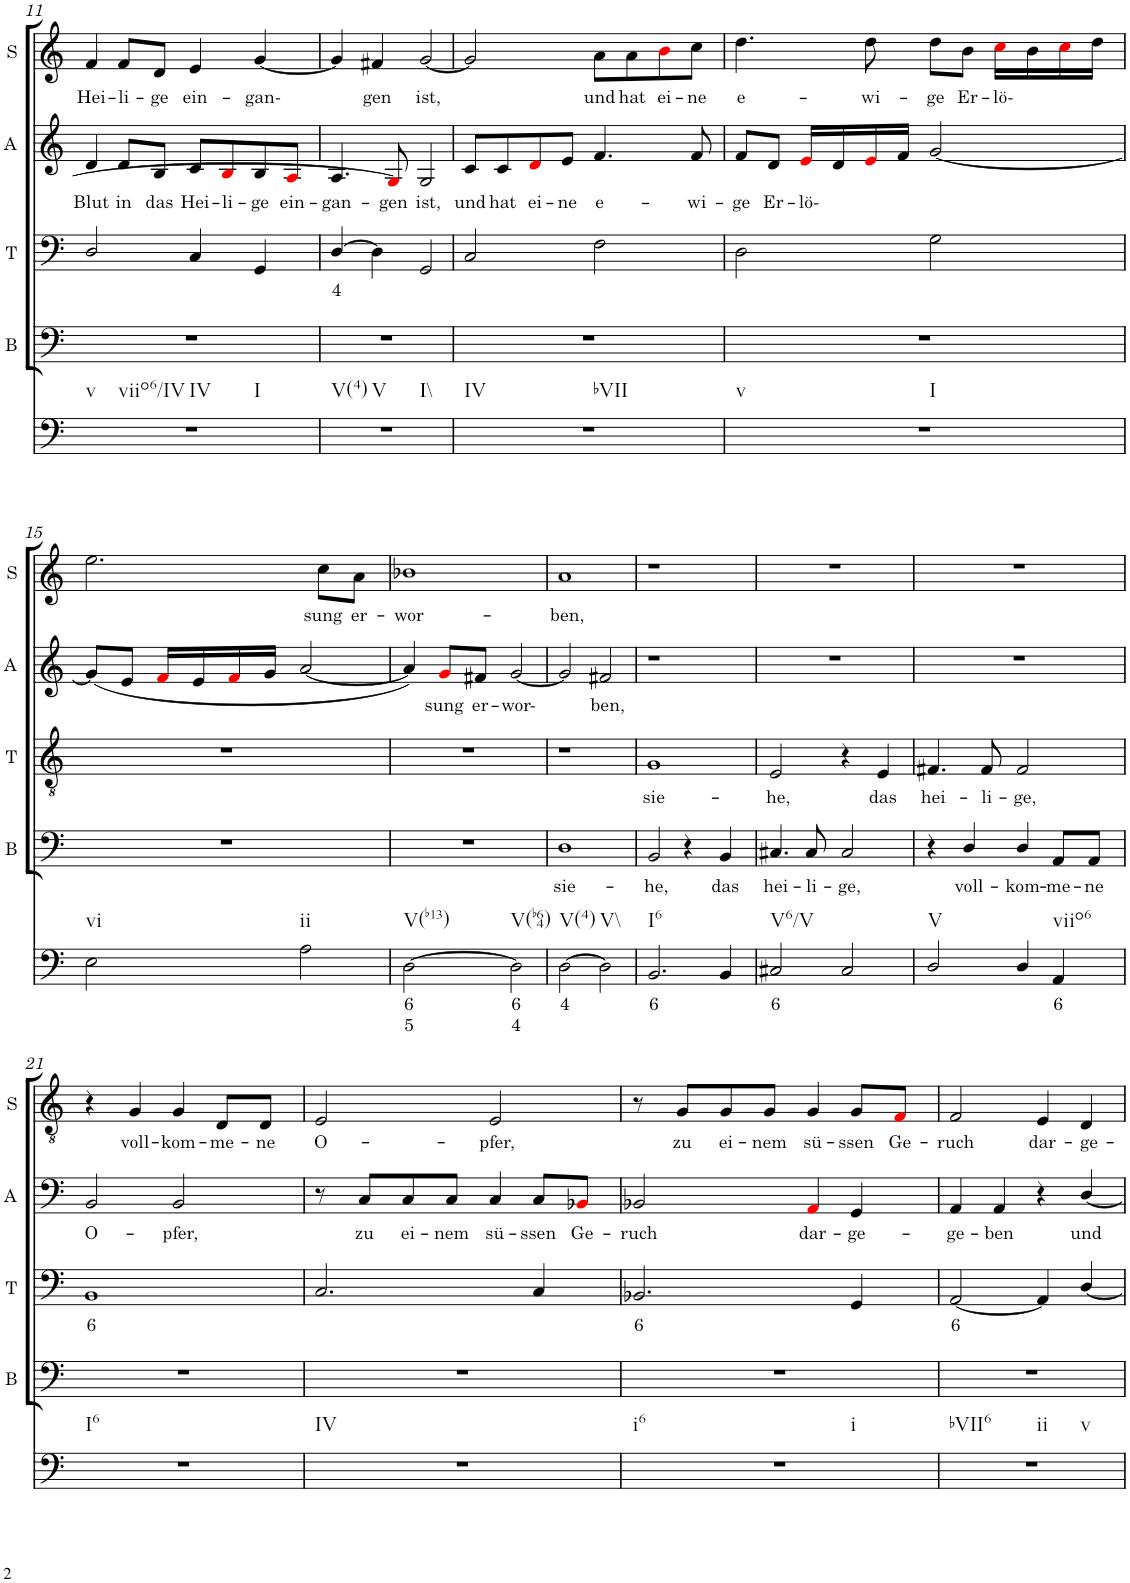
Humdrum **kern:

**kern	**text	**text	**kern	**text	**kern	**text	**kern	**text	**kern	**text
*part5	*part5	*part5	*part4	*part4	*part3	*part3	*part2	*part2	*part1	*part1
*staff5	*staff5	*staff5	*staff4	*staff4	*staff3	*staff3	*staff2	*staff2	*staff1	*staff1
*I"Continuo	*	*	*I"Bass	*	*I"Tenor	*	*I"Alto	*	*I"Soprano	*
*	*	*	*I'B	*	*I'T	*	*I'A	*	*I'S	*
!!LO:PB:g=z
*clefG2	*	*	*clefG2	*	*clefF4	*	*clefF4	*	*clefGv2	*
*k[]	*	*	*k[]	*	*k[]	*	*k[]	*	*k[]	*
*	*	*	*	*	*M4/4	*	*M4/4	*	*M4/4	*
=11	=11	=11	=11	=11	=11	=11	=11	=11	=11	=11
!LO:TX:b:t=v	!	!	!	!	!	!	!	!	!	!
!LO:TX:b:t=viio6/IV	!	!	!	!	!	!	!	!	!	!
!LO:TX:b:t=IV	!	!	!	!	!	!	!	!	!	!
!LO:TX:b:t=I	!	!	!	!	!	!	!	!	!	!
!	!	!	!	!	!	!	!	!LO:LY:b	!	!LO:LY:b
1r	.	.	1r	.	2D/	.	4d/	Blut	4f/	Hei-
!	!	!	!	!	!	!	!	!LO:LY:b	!	!LO:LY:b
.	.	.	.	.	.	.	8d/L	in	8f/L	li-
!	!	!	!	!	!	!	!	!LO:LY:b	!	!LO:LY:b
.	.	.	.	.	.	.	8B/J	das	8d/J	ge
!	!	!	!	!	!	!	!	!LO:LY:b	!	!LO:LY:b
.	.	.	.	.	4C/	.	8c/L	Hei-	4e/	ein-
!	!	!	!	!	!	!	!	!LO:LY:b	!	!
.	.	.	.	.	.	.	8Bi/	li-	.	.
!	!	!	!	!	!	!	!	!LO:LY:b	!	!LO:LY:b
.	.	.	.	.	4GG/	.	8B/	ge	[4g/	gan-
!	!	!	!	!	!	!	!	!LO:LY:b	!	!
.	.	.	.	.	.	.	8Ai/J	ein-	.	.
=12	=12	=12	=12	=12	=12	=12	=12	=12	=12	=12
!LO:TX:b:t=V(4)	!	!	!	!	!	!	!	!	!	!
!LO:TX:b:t=V	!	!	!	!	!	!	!	!	!	!
!LO:TX:b:t=I\\	!	!	!	!	!	!	!	!	!	!
!	!	!	!	!	!	!LO:LY:b	!	!LO:LY:b	!	!
1r	.	.	1r	.	[4D/	4	4.A/	gan-	4g/]	.
!	!	!	!	!	!	!	!	!	!	!LO:LY:b
.	.	.	.	.	4D\]	.	.	.	4f#X/	gen
!	!	!	!	!	!	!	!	!LO:LY:b	!	!
.	.	.	.	.	.	.	8Gi/]	gen	.	.
!	!	!	!	!	!	!	!	!LO:LY:b	!	!LO:LY:b
.	.	.	.	.	2GG/	.	2G/	ist,	[2g/	ist,
=13	=13	=13	=13	=13	=13	=13	=13	=13	=13	=13
!LO:TX:b:t=IV	!	!	!	!	!	!	!	!	!	!
!LO:TX:b:t=bVII	!	!	!	!	!	!	!	!	!	!
!	!	!	!	!	!	!	!	!LO:LY:b	!	!
1r	.	.	1r	.	2C/	.	8c/L	und	2g/]	.
!	!	!	!	!	!	!	!	!LO:LY:b	!	!
.	.	.	.	.	.	.	8c/	hat	.	.
!	!	!	!	!	!	!	!	!LO:LY:b	!	!
.	.	.	.	.	.	.	8di/	ei-	.	.
!	!	!	!	!	!	!	!	!LO:LY:b	!	!
.	.	.	.	.	.	.	8e/J	ne	.	.
!	!	!	!	!	!	!	!	!LO:LY:b	!	!LO:LY:b
.	.	.	.	.	2F\	.	4.f/	e-	8a\L	und
!	!	!	!	!	!	!	!	!	!	!LO:LY:b
.	.	.	.	.	.	.	.	.	8a\	hat
!	!	!	!	!	!	!	!	!	!	!LO:LY:b
.	.	.	.	.	.	.	.	.	8bi\	ei-
!	!	!	!	!	!	!	!	!LO:LY:b	!	!LO:LY:b
.	.	.	.	.	.	.	8f/	wi-	8cc\J	ne
=14	=14	=14	=14	=14	=14	=14	=14	=14	=14	=14
!LO:TX:b:t=v	!	!	!	!	!	!	!	!	!	!
!LO:TX:b:t=I	!	!	!	!	!	!	!	!	!	!
!	!	!	!	!	!	!	!	!LO:LY:b	!	!LO:LY:b
1r	.	.	1r	.	2D\	.	8f/L	ge	4.dd\	e-
!	!	!	!	!	!	!	!	!LO:LY:b	!	!
.	.	.	.	.	.	.	8d/J	Er-	.	.
!	!	!	!	!	!	!	!	!LO:LY:b	!	!
.	.	.	.	.	.	.	16ei/LL	lö-	.	.
.	.	.	.	.	.	.	16d/	.	.	.
!	!	!	!	!	!	!	!	!	!	!LO:LY:b
.	.	.	.	.	.	.	16ei/	.	8dd\	wi-
.	.	.	.	.	.	.	16f/JJ	.	.	.
!	!	!	!	!	!	!	!	!	!	!LO:LY:b
.	.	.	.	.	2G\	.	[2g/	.	8dd\L	ge
!	!	!	!	!	!	!	!	!	!	!LO:LY:b
.	.	.	.	.	.	.	.	.	8b\J	Er-
!	!	!	!	!	!	!	!	!	!	!LO:LY:b
.	.	.	.	.	.	.	.	.	16cci\LL	lö-
.	.	.	.	.	.	.	.	.	16b\	.
.	.	.	.	.	.	.	.	.	16cci\	.
.	.	.	.	.	.	.	.	.	16dd\JJ	.
!!LO:LB:g=z
=15	=15	=15	=15	=15	=15	=15	=15	=15	=15	=15
!LO:TX:b:t=vi	!	!	!	!	!	!	!	!	!	!
2E\	.	.	1r	.	1r	.	(8g/L]	.	2.ee\	.
.	.	.	.	.	.	.	8e/J	.	.	.
.	.	.	.	.	.	.	16fi/LL	.	.	.
.	.	.	.	.	.	.	16e/	.	.	.
.	.	.	.	.	.	.	16fi/	.	.	.
.	.	.	.	.	.	.	16g/JJ	.	.	.
!LO:TX:b:t=ii	!	!	!	!	!	!	!	!	!	!
2A\	.	.	.	.	.	.	[2a/	.	.	.
!	!	!	!	!	!	!	!	!	!	!LO:LY:b
.	.	.	.	.	.	.	.	.	8cc\L	sung
!	!	!	!	!	!	!	!	!	!	!LO:LY:b
.	.	.	.	.	.	.	.	.	8a\J	er-
=16	=16	=16	=16	=16	=16	=16	=16	=16	=16	=16
!LO:TX:b:t=V(b13)	!	!	!	!	!	!	!	!	!	!
!	!LO:LY:b	!LO:LY:b	!	!	!	!	!	!	!	!LO:LY:b
[2D\	6	5	1r	.	1r	.	4a/])	.	1b-X	wor-
!	!	!	!	!	!	!	!	!LO:LY:b	!	!
.	.	.	.	.	.	.	8gi/L	sung	.	.
!	!	!	!	!	!	!	!	!LO:LY:b	!	!
.	.	.	.	.	.	.	8f#X/J	er-	.	.
!LO:TX:b:t=V(b64)	!	!	!	!	!	!	!	!	!	!
!	!LO:LY:b	!LO:LY:b	!	!	!	!	!	!LO:LY:b	!	!
2D\]	6	4	.	.	.	.	[2g/	wor-	.	.
=17	=17	=17	=17	=17	=17	=17	=17	=17	=17	=17
!LO:TX:b:t=V(4)	!	!	!	!	!	!	!	!	!	!
!	!LO:LY:b	!	!	!LO:LY:b	!	!	!	!	!	!LO:LY:b
[2D\	4	.	1D	sie-	1r	.	2g/]	.	1a	ben,
!LO:TX:b:t=V\\	!	!	!	!	!	!	!	!	!	!
!	!	!	!	!	!	!	!	!LO:LY:b	!	!
2D\]	.	.	.	.	.	.	2f#X/	ben,	.	.
=18	=18	=18	=18	=18	=18	=18	=18	=18	=18	=18
!LO:TX:b:t=I6	!	!	!	!	!	!	!	!	!	!
!	!LO:LY:b	!	!	!LO:LY:b	!	!LO:LY:b	!	!	!	!
2.BB/	6	.	2BB/	he,	1G	sie-	1r	.	1r	.
.	.	.	4r	.	.	.	.	.	.	.
!	!	!	!	!LO:LY:b	!	!	!	!	!	!
4BB/	.	.	4BB/	das	.	.	.	.	.	.
=19	=19	=19	=19	=19	=19	=19	=19	=19	=19	=19
!LO:TX:b:t=V6/V	!	!	!	!	!	!	!	!	!	!
!	!LO:LY:b	!	!	!LO:LY:b	!	!LO:LY:b	!	!	!	!
2C#X/	6	.	4.C#X/	hei-	2E/	he,	1r	.	1r	.
!	!	!	!	!LO:LY:b	!	!	!	!	!	!
.	.	.	8C#/	li-	.	.	.	.	.	.
!	!	!	!	!LO:LY:b	!	!	!	!	!	!
2C#/	.	.	2C#/	ge,	4r	.	.	.	.	.
!	!	!	!	!	!	!LO:LY:b	!	!	!	!
.	.	.	.	.	4E/	das	.	.	.	.
=20	=20	=20	=20	=20	=20	=20	=20	=20	=20	=20
!LO:TX:b:t=V	!	!	!	!	!	!	!	!	!	!
!	!	!	!	!	!	!LO:LY:b	!	!	!	!
2D/	.	.	4r	.	4.F#X/	hei-	1r	.	1r	.
!	!	!	!	!LO:LY:b	!	!	!	!	!	!
.	.	.	4D/	voll-	.	.	.	.	.	.
!	!	!	!	!	!	!LO:LY:b	!	!	!	!
.	.	.	.	.	8F#/	li-	.	.	.	.
!	!	!	!	!LO:LY:b	!	!LO:LY:b	!	!	!	!
4D/	.	.	4D/	kom-	2F#/	ge,	.	.	.	.
!LO:TX:b:t=viio6	!	!	!	!	!	!	!	!	!	!
!	!LO:LY:b	!	!	!LO:LY:b	!	!	!	!	!	!
4AA/	6	.	8AA/L	me-	.	.	.	.	.	.
!	!	!	!	!LO:LY:b	!	!	!	!	!	!
.	.	.	8AA/J	ne	.	.	.	.	.	.
!!LO:LB:g=z
=21	=21	=21	=21	=21	=21	=21	=21	=21	=21	=21
!LO:TX:b:t=I6	!	!	!	!	!	!	!	!	!	!
!	!	!	!	!	!	!LO:LY:b	!	!LO:LY:b	!	!
1r	.	.	1r	.	1BB	6	2BB/	O-	4r	.
!	!	!	!	!	!	!	!	!	!	!LO:LY:b
.	.	.	.	.	.	.	.	.	4G/	voll-
!	!	!	!	!	!	!	!	!LO:LY:b	!	!LO:LY:b
.	.	.	.	.	.	.	2BB/	pfer,	4G/	kom-
!	!	!	!	!	!	!	!	!	!	!LO:LY:b
.	.	.	.	.	.	.	.	.	8D/L	me-
!	!	!	!	!	!	!	!	!	!	!LO:LY:b
.	.	.	.	.	.	.	.	.	8D/J	ne
=22	=22	=22	=22	=22	=22	=22	=22	=22	=22	=22
!LO:TX:b:t=IV	!	!	!	!	!	!	!	!	!	!
!	!	!	!	!	!	!	!	!	!	!LO:LY:b
1r	.	.	1r	.	2.C/	.	8r	.	2E/	O-
!	!	!	!	!	!	!	!	!LO:LY:b	!	!
.	.	.	.	.	.	.	8C/L	zu	.	.
!	!	!	!	!	!	!	!	!LO:LY:b	!	!
.	.	.	.	.	.	.	8C/	ei-	.	.
!	!	!	!	!	!	!	!	!LO:LY:b	!	!
.	.	.	.	.	.	.	8C/J	nem	.	.
!	!	!	!	!	!	!	!	!LO:LY:b	!	!LO:LY:b
.	.	.	.	.	.	.	4C/	sü-	2E/	pfer,
!	!	!	!	!	!	!	!	!LO:LY:b	!	!
.	.	.	.	.	4C/	.	8C/L	ssen	.	.
!	!	!	!	!	!	!	!	!LO:LY:b	!	!
.	.	.	.	.	.	.	8BB-Xi/J	Ge-	.	.
=23	=23	=23	=23	=23	=23	=23	=23	=23	=23	=23
!LO:TX:b:t=i6	!	!	!	!	!	!	!	!	!	!
!LO:TX:b:t=i	!	!	!	!	!	!	!	!	!	!
!	!	!	!	!	!	!LO:LY:b	!	!LO:LY:b	!	!
1r	.	.	1r	.	2.BB-X/	6	2BB-X/	ruch	8r	.
!	!	!	!	!	!	!	!	!	!	!LO:LY:b
.	.	.	.	.	.	.	.	.	8G/L	zu
!	!	!	!	!	!	!	!	!	!	!LO:LY:b
.	.	.	.	.	.	.	.	.	8G/	ei-
!	!	!	!	!	!	!	!	!	!	!LO:LY:b
.	.	.	.	.	.	.	.	.	8G/J	nem
!	!	!	!	!	!	!	!	!LO:LY:b	!	!LO:LY:b
.	.	.	.	.	.	.	4AAi/	dar-	4G/	sü-
!	!	!	!	!	!	!	!	!LO:LY:b	!	!LO:LY:b
.	.	.	.	.	4GG/	.	4GG/	ge-	8G/L	ssen
!	!	!	!	!	!	!	!	!	!	!LO:LY:b
.	.	.	.	.	.	.	.	.	8Fi/J	Ge-
=24	=24	=24	=24	=24	=24	=24	=24	=24	=24	=24
!LO:TX:b:t=bVII6	!	!	!	!	!	!	!	!	!	!
!LO:TX:b:t=ii	!	!	!	!	!	!	!	!	!	!
!LO:TX:b:t=v	!	!	!	!	!	!	!	!	!	!
!	!	!	!	!	!	!LO:LY:b	!	!LO:LY:b	!	!LO:LY:b
1r	.	.	1r	.	[2AA/	6	4AA/	ge-	2F/	ruch
!	!	!	!	!	!	!	!	!LO:LY:b	!	!
.	.	.	.	.	.	.	4AA/	ben	.	.
!	!	!	!	!	!	!	!	!	!	!LO:LY:b
.	.	.	.	.	4AA/]	.	4r	.	4E/	dar-
!	!	!	!	!	!	!	!	!LO:LY:b	!	!LO:LY:b
.	.	.	.	.	[4D/	.	[4D/	und	4D/	ge-
=	=	=	=	=	=	=	=	=	=	=
*-	*-	*-	*-	*-	*-	*-	*-	*-	*-	*-
